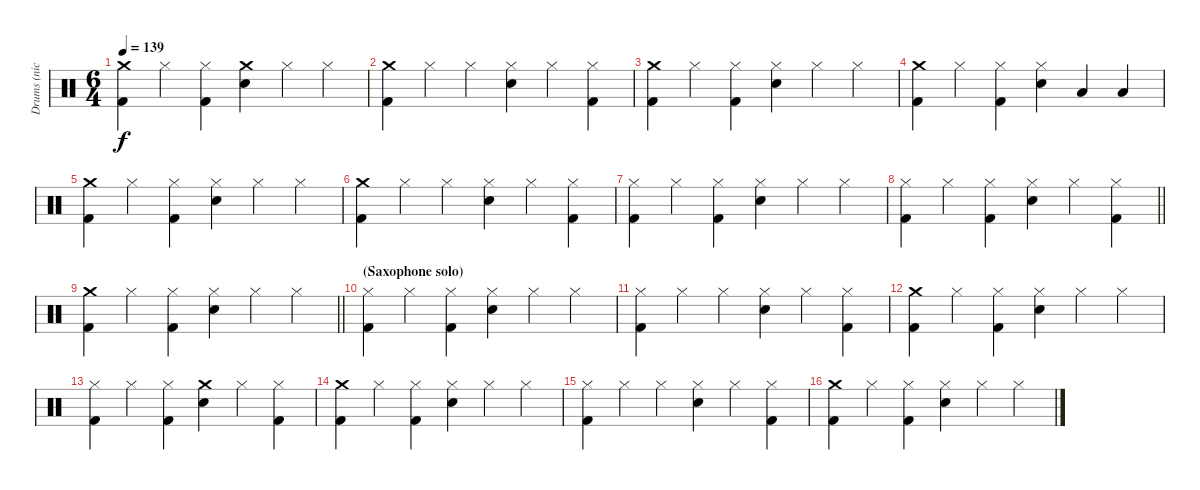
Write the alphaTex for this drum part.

\track ("Drums (nick Mason)" "Drums (nic") {instrument percussion}
\staff {score}
\articulation defaults
\ts (6 4)
\tempo 139
\clef neutral
\ks c
("Crash medium (hit)" "Kick (hit) 2").4{dy f} "Hi-Hat (closed)".4 ("Hi-Hat (closed)" "Kick (hit) 2").4 ("Crash medium (hit)" "Snare (hit) 2").4 "Hi-Hat (closed)".4 "Hi-Hat (closed)".4 |
("Crash medium (hit)" "Kick (hit) 2").4 "Hi-Hat (closed)".4 "Hi-Hat (closed)".4 ("Hi-Hat (closed)" "Snare (hit) 2").4 "Hi-Hat (closed)".4 ("Hi-Hat (closed)" "Kick (hit) 2").4 |
("Crash medium (hit)" "Kick (hit) 2").4 "Hi-Hat (closed)".4 ("Hi-Hat (closed)" "Kick (hit) 2").4 ("Hi-Hat (closed)" "Snare (hit) 2").4 "Hi-Hat (closed)".4 "Hi-Hat (closed)".4 |
("Crash medium (hit)" "Kick (hit) 2").4 "Hi-Hat (closed)".4 ("Hi-Hat (closed)" "Kick (hit) 2").4 ("Hi-Hat (closed)" "Snare (hit) 2").4 "Low Tom (hit)".4 "Low Tom (hit)".4 |
("Crash medium (hit)" "Kick (hit) 2").4 "Hi-Hat (closed)".4 ("Hi-Hat (closed)" "Kick (hit) 2").4 ("Hi-Hat (closed)" "Snare (hit) 2").4 "Hi-Hat (closed)".4 "Hi-Hat (closed)".4 |
("Crash medium (hit)" "Kick (hit) 2").4 "Hi-Hat (closed)".4 "Hi-Hat (closed)".4 ("Hi-Hat (closed)" "Snare (hit) 2").4 "Hi-Hat (closed)".4 ("Hi-Hat (closed)" "Kick (hit) 2").4 |
("Hi-Hat (closed)" "Kick (hit) 2").4 "Hi-Hat (closed)".4 ("Hi-Hat (closed)" "Kick (hit) 2").4 ("Hi-Hat (closed)" "Snare (hit) 2").4 "Hi-Hat (closed)".4 "Hi-Hat (closed)".4 |
\barLineRight lightlight
("Hi-Hat (closed)" "Kick (hit) 2").4 "Hi-Hat (closed)".4 ("Hi-Hat (closed)" "Kick (hit) 2").4 ("Hi-Hat (closed)" "Snare (hit) 2").4 "Hi-Hat (closed)".4 ("Hi-Hat (closed)" "Kick (hit) 2").4 |
\barLineRight lightlight
("Crash medium (hit)" "Kick (hit) 2").4 "Hi-Hat (closed)".4 ("Hi-Hat (closed)" "Kick (hit) 2").4 ("Hi-Hat (closed)" "Snare (hit) 2").4 "Hi-Hat (closed)".4 "Hi-Hat (closed)".4 |
\section ("" "(Saxophone solo)")
("Hi-Hat (closed)" "Kick (hit) 2").4 "Hi-Hat (closed)".4 ("Hi-Hat (closed)" "Kick (hit) 2").4 ("Hi-Hat (closed)" "Snare (hit) 2").4 "Hi-Hat (closed)".4 "Hi-Hat (closed)".4 |
("Hi-Hat (closed)" "Kick (hit) 2").4 "Hi-Hat (closed)".4 "Hi-Hat (closed)".4 ("Hi-Hat (closed)" "Snare (hit) 2").4 "Hi-Hat (closed)".4 ("Hi-Hat (closed)" "Kick (hit) 2").4 |
("Crash medium (hit)" "Kick (hit) 2").4 "Hi-Hat (closed)".4 ("Hi-Hat (closed)" "Kick (hit) 2").4 ("Hi-Hat (closed)" "Snare (hit) 2").4 "Hi-Hat (closed)".4 "Hi-Hat (closed)".4 |
("Hi-Hat (closed)" "Kick (hit) 2").4 "Hi-Hat (closed)".4 ("Hi-Hat (closed)" "Kick (hit) 2").4 ("Crash medium (hit)" "Snare (hit) 2").4 "Hi-Hat (closed)".4 ("Hi-Hat (closed)" "Kick (hit) 2").4 |
("Crash medium (hit)" "Kick (hit) 2").4 "Hi-Hat (closed)".4 ("Hi-Hat (closed)" "Kick (hit) 2").4 ("Hi-Hat (closed)" "Snare (hit) 2").4 "Hi-Hat (closed)".4 "Hi-Hat (closed)".4 |
("Hi-Hat (closed)" "Kick (hit) 2").4 "Hi-Hat (closed)".4 "Hi-Hat (closed)".4 ("Hi-Hat (closed)" "Snare (hit) 2").4 "Hi-Hat (closed)".4 ("Hi-Hat (closed)" "Kick (hit) 2").4 |
("Crash medium (hit)" "Kick (hit) 2").4 "Hi-Hat (closed)".4 ("Hi-Hat (closed)" "Kick (hit) 2").4 ("Hi-Hat (closed)" "Snare (hit) 2").4 "Hi-Hat (closed)".4 "Hi-Hat (closed)".4
